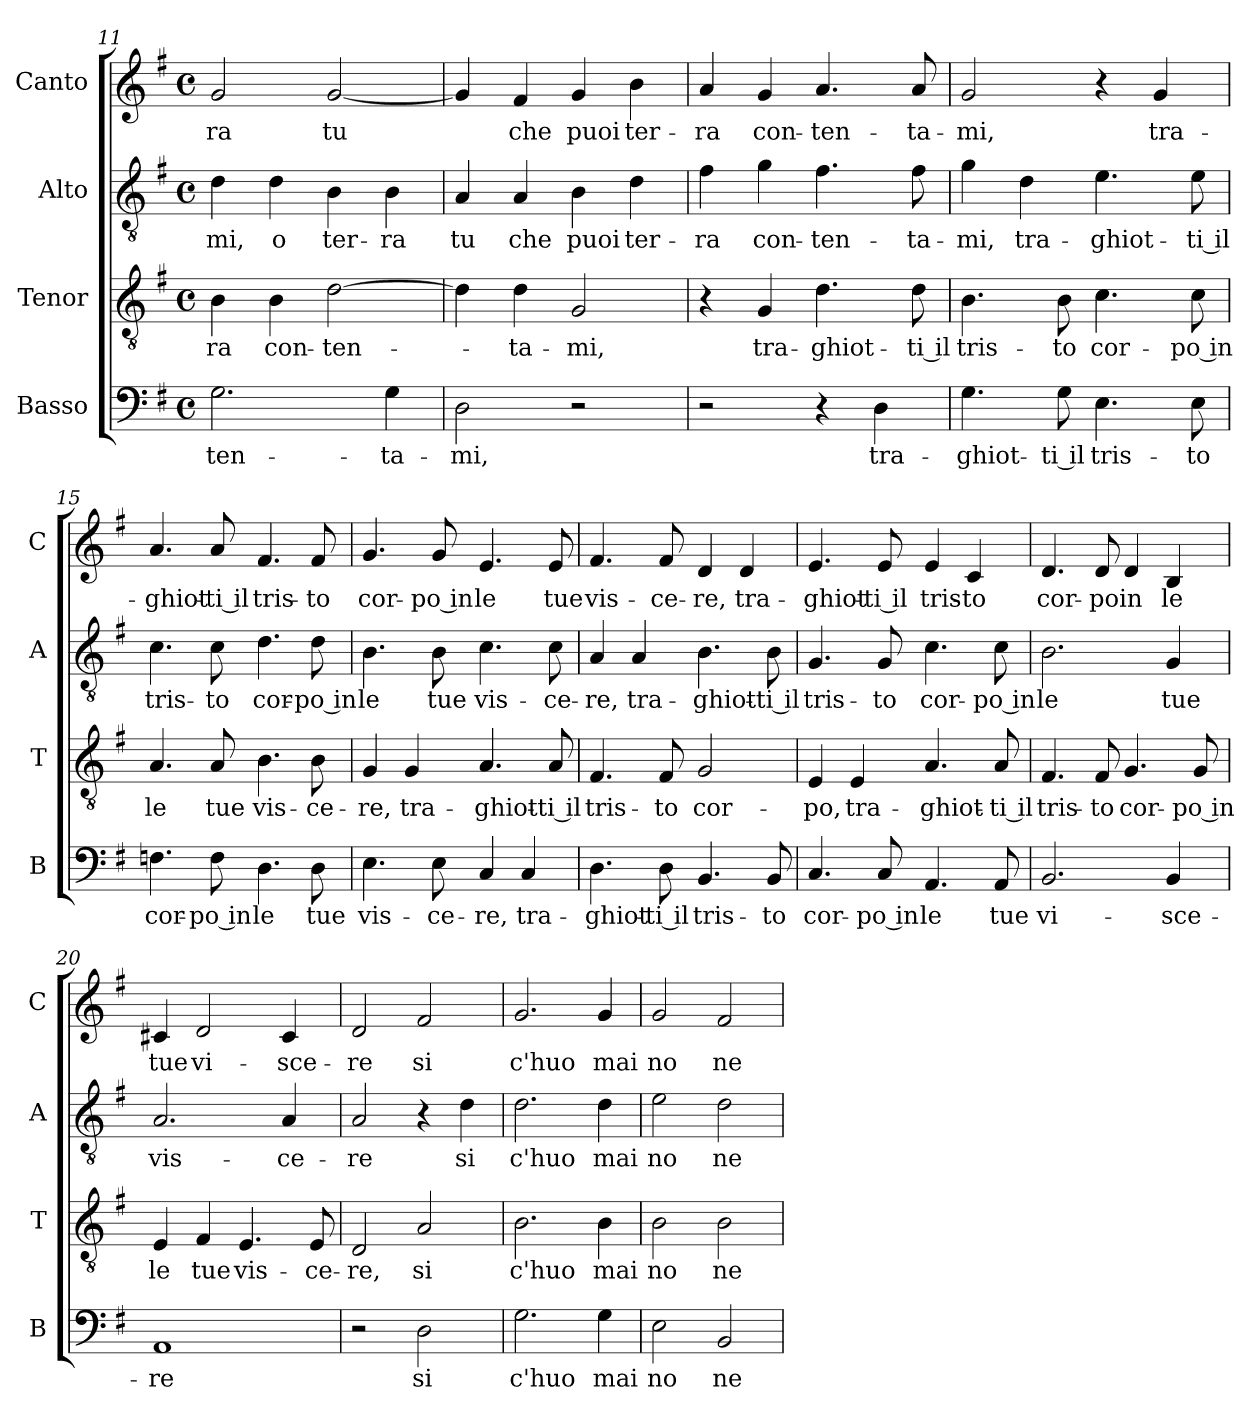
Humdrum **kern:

**kern	**text	**kern	**text	**kern	**text	**kern	**text
*part4	*part4	*part3	*part3	*part2	*part2	*part1	*part1
*staff4	*staff4	*staff3	*staff3	*staff2	*staff2	*staff1	*staff1
*I"Basso	*	*I"Tenor	*	*I"Alto	*	*I"Canto	*
*I'B	*	*I'T	*	*I'A	*	*I'C	*
!!LO:PB:g=z
*clefF4	*	*clefGv2	*	*clefGv2	*	*clefG2	*
*k[f#]	*	*k[f#]	*	*k[f#]	*	*k[f#]	*
*G:	*	*G:	*	*G:	*	*G:	*
*M4/4	*	*M4/4	*	*M4/4	*	*M4/4	*
*met(c)	*	*met(c)	*	*met(c)	*	*met(c)	*
=11	=11	=11	=11	=11	=11	=11	=11
!	!LO:LY:b	!	!LO:LY:b	!	!LO:LY:b	!	!LO:LY:b
2.G\	-ten-	4B\	-ra	4d\	-mi,	2g/	-ra
!	!	!	!LO:LY:b	!	!LO:LY:b	!	!
.	.	4B\	con-	4d\	o	.	.
!	!	!	!LO:LY:b	!	!LO:LY:b	!	!LO:LY:b
.	.	[2d\	-ten-	4B\	ter-	[2g/	tu
!	!LO:LY:b	!	!	!	!LO:LY:b	!	!
4G\	-ta-	.	.	4B\	-ra	.	.
=12	=12	=12	=12	=12	=12	=12	=12
!	!LO:LY:b	!	!	!	!LO:LY:b	!	!
2D\	-mi,	4d\]	.	4A/	tu	4g/]	.
!	!	!	!LO:LY:b	!	!LO:LY:b	!	!LO:LY:b
.	.	4d\	-ta-	4A/	che	4f#/	che
!	!	!	!LO:LY:b	!	!LO:LY:b	!	!LO:LY:b
2r	.	2G/	-mi,	4B\	puoi	4g/	puoi
!	!	!	!	!	!LO:LY:b	!	!LO:LY:b
.	.	.	.	4d\	ter-	4b\	ter-
=13	=13	=13	=13	=13	=13	=13	=13
!	!	!	!	!	!LO:LY:b	!	!LO:LY:b
2r	.	4r	.	4f#\	-ra	4a/	-ra
!	!	!	!LO:LY:b	!	!LO:LY:b	!	!LO:LY:b
.	.	4G/	tra-	4g\	con-	4g/	con-
!	!	!	!LO:LY:b	!	!LO:LY:b	!	!LO:LY:b
4r	.	4.d\	-ghiot-	4.f#\	-ten-	4.a/	-ten-
!	!LO:LY:b	!	!	!	!	!	!
4D\	tra-	.	.	.	.	.	.
!	!	!	!LO:LY:b	!	!LO:LY:b	!	!LO:LY:b
.	.	8d\	-ti il	8f#\	-ta-	8a/	-ta-
=14	=14	=14	=14	=14	=14	=14	=14
!	!LO:LY:b	!	!LO:LY:b	!	!LO:LY:b	!	!LO:LY:b
4.G\	-ghiot-	4.B\	tris-	4g\	-mi,	2g/	-mi,
!	!	!	!	!	!LO:LY:b	!	!
.	.	.	.	4d\	tra-	.	.
!	!LO:LY:b	!	!LO:LY:b	!	!	!	!
8G\	-ti il	8B\	-to	.	.	.	.
!	!LO:LY:b	!	!LO:LY:b	!	!LO:LY:b	!	!
4.E\	tris-	4.c\	cor-	4.e\	-ghiot-	4r	.
!	!	!	!	!	!	!	!LO:LY:b
.	.	.	.	.	.	4g/	tra-
!	!LO:LY:b	!	!LO:LY:b	!	!LO:LY:b	!	!
8E\	-to	8c\	-po in	8e\	-ti il	.	.
=15	=15	=15	=15	=15	=15	=15	=15
!	!LO:LY:b	!	!LO:LY:b	!	!LO:LY:b	!	!LO:LY:b
4.Fn\	cor-	4.A/	le	4.c\	tris-	4.a/	-ghiot-
!	!LO:LY:b	!	!LO:LY:b	!	!LO:LY:b	!	!LO:LY:b
8F\	-po in	8A/	tue	8c\	-to	8a/	-ti il
!	!LO:LY:b	!	!LO:LY:b	!	!LO:LY:b	!	!LO:LY:b
4.D\	le	4.B\	vis-	4.d\	cor-	4.f#/	tris-
!	!LO:LY:b	!	!LO:LY:b	!	!LO:LY:b	!	!LO:LY:b
8D\	tue	8B\	-ce-	8d\	-po in	8f#/	-to
!!LO:LB:g=z
=16	=16	=16	=16	=16	=16	=16	=16
!	!LO:LY:b	!	!LO:LY:b	!	!LO:LY:b	!	!LO:LY:b
4.E\	vis-	4G/	-re,	4.B\	le	4.g/	cor-
!	!	!	!LO:LY:b	!	!	!	!
.	.	4G/	tra-	.	.	.	.
!	!LO:LY:b	!	!	!	!LO:LY:b	!	!LO:LY:b
8E\	-ce-	.	.	8B\	tue	8g/	-po in
!	!LO:LY:b	!	!LO:LY:b	!	!LO:LY:b	!	!LO:LY:b
4C/	-re,	4.A/	-ghiot-	4.c\	vis-	4.e/	le
!	!LO:LY:b	!	!	!	!	!	!
4C/	tra-	.	.	.	.	.	.
!	!	!	!LO:LY:b	!	!LO:LY:b	!	!LO:LY:b
.	.	8A/	-ti il	8c\	-ce-	8e/	tue
=17	=17	=17	=17	=17	=17	=17	=17
!	!LO:LY:b	!	!LO:LY:b	!	!LO:LY:b	!	!LO:LY:b
4.D\	-ghiot-	4.F#/	tris-	4A/	-re,	4.f#/	vis-
!	!	!	!	!	!LO:LY:b	!	!
.	.	.	.	4A/	tra-	.	.
!	!LO:LY:b	!	!LO:LY:b	!	!	!	!LO:LY:b
8D\	-ti il	8F#/	-to	.	.	8f#/	-ce-
!	!LO:LY:b	!	!LO:LY:b	!	!LO:LY:b	!	!LO:LY:b
4.BB/	tris-	2G/	cor-	4.B\	-ghiot-	4d/	-re,
!	!	!	!	!	!	!	!LO:LY:b
.	.	.	.	.	.	4d/	tra-
!	!LO:LY:b	!	!	!	!LO:LY:b	!	!
8BB/	-to	.	.	8B\	-ti il	.	.
=18	=18	=18	=18	=18	=18	=18	=18
!	!LO:LY:b	!	!LO:LY:b	!	!LO:LY:b	!	!LO:LY:b
4.C/	cor-	4E/	-po,	4.G/	tris-	4.e/	-ghiot-
!	!	!	!LO:LY:b	!	!	!	!
.	.	4E/	tra-	.	.	.	.
!	!LO:LY:b	!	!	!	!LO:LY:b	!	!LO:LY:b
8C/	-po in	.	.	8G/	-to	8e/	-ti il
!	!LO:LY:b	!	!LO:LY:b	!	!LO:LY:b	!	!LO:LY:b
4.AA/	le	4.A/	-ghiot-	4.c\	cor-	4e/	tris-
!	!	!	!	!	!	!	!LO:LY:b
.	.	.	.	.	.	4c/	-to
!	!LO:LY:b	!	!LO:LY:b	!	!LO:LY:b	!	!
8AA/	tue	8A/	-ti il	8c\	-po in	.	.
=19	=19	=19	=19	=19	=19	=19	=19
!	!LO:LY:b	!	!LO:LY:b	!	!LO:LY:b	!	!LO:LY:b
2.BB/	vi-	4.F#/	tris-	2.B\	le	4.d/	cor-
!	!	!	!LO:LY:b	!	!	!	!LO:LY:b
.	.	8F#/	-to	.	.	8d/	-po
!	!	!	!LO:LY:b	!	!	!	!LO:LY:b
.	.	4.G/	cor-	.	.	4d/	in
!	!LO:LY:b	!	!	!	!LO:LY:b	!	!LO:LY:b
4BB/	-sce-	.	.	4G/	tue	4B/	le
!	!	!	!LO:LY:b	!	!	!	!
.	.	8G/	-po in	.	.	.	.
=20	=20	=20	=20	=20	=20	=20	=20
!	!LO:LY:b	!	!LO:LY:b	!	!LO:LY:b	!	!LO:LY:b
1AA	-re	4E/	le	2.A/	vis-	4c#X/	tue
!	!	!	!LO:LY:b	!	!	!	!LO:LY:b
.	.	4F#/	tue	.	.	2d/	vi-
!	!	!	!LO:LY:b	!	!	!	!
.	.	4.E/	vis-	.	.	.	.
!	!	!	!	!	!LO:LY:b	!	!LO:LY:b
.	.	.	.	4A/	-ce-	4c#/	-sce-
!	!	!	!LO:LY:b	!	!	!	!
.	.	8E/	-ce-	.	.	.	.
!!LO:LB:g=z
=21	=21	=21	=21	=21	=21	=21	=21
!	!	!	!LO:LY:b	!	!LO:LY:b	!	!LO:LY:b
2r	.	2D/	-re,	2A/	-re	2d/	-re
!	!LO:LY:b	!	!LO:LY:b	!	!	!	!LO:LY:b
2D\	si	2A/	si	4r	.	2f#/	si
!	!	!	!	!	!LO:LY:b	!	!
.	.	.	.	4d\	si	.	.
=22	=22	=22	=22	=22	=22	=22	=22
!	!LO:LY:b	!	!LO:LY:b	!	!LO:LY:b	!	!LO:LY:b
2.G\	c'huo	2.B\	c'huo	2.d\	c'huo	2.g/	c'huo
!	!LO:LY:b	!	!LO:LY:b	!	!LO:LY:b	!	!LO:LY:b
4G\	mai	4B\	mai	4d\	mai	4g/	mai
=23	=23	=23	=23	=23	=23	=23	=23
!	!LO:LY:b	!	!LO:LY:b	!	!LO:LY:b	!	!LO:LY:b
2E\	no	2B\	no	2e\	no	2g/	no
!	!LO:LY:b	!	!LO:LY:b	!	!LO:LY:b	!	!LO:LY:b
2BB/	ne	2B\	ne	2d\	ne	2f#/	ne
=	=	=	=	=	=	=	=
*-	*-	*-	*-	*-	*-	*-	*-
